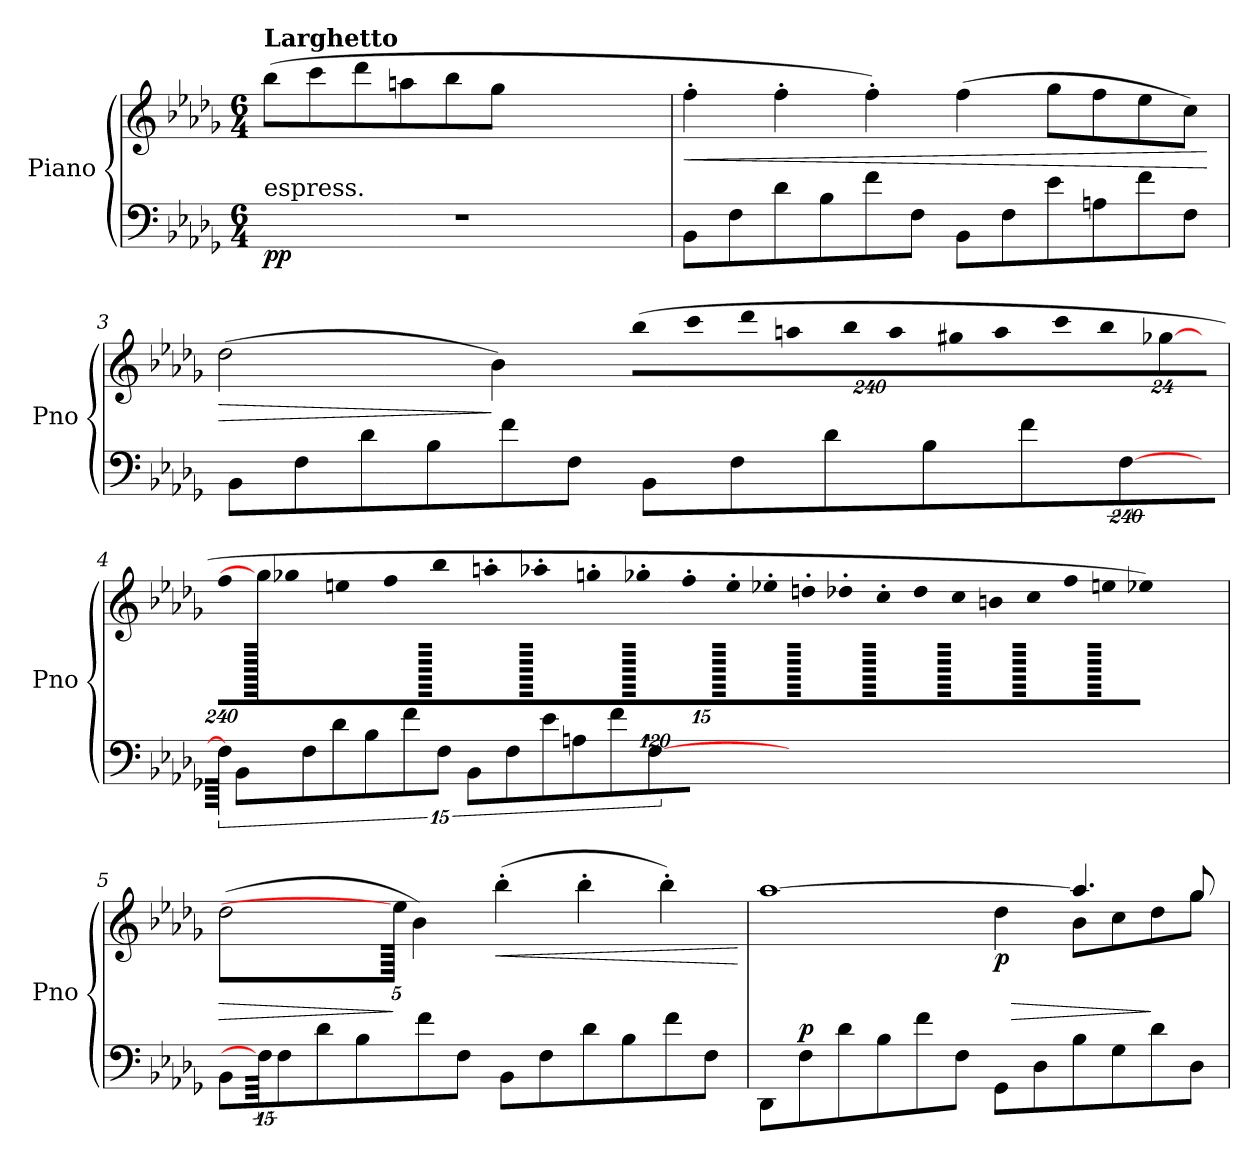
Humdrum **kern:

**kern	**kern	**dynam
*part1	*part1	*part1
*staff2	*staff1	*staff1/2
*I"Piano	*	*
*I'Pno	*	*
*clefF4	*clefG2	*
*k[b-e-a-d-g-]	*k[b-e-a-d-g-]	*
*D-:	*D-:	*
*M6/4	*M6/4	*
=1	=1	=1
!	!LO:TX:a:B:t=Larghetto	!
!LO:TX:a:t=espress.	!	!
!	!	!LO:DY:b=2
!	!	!LO:DY:n=1:b
1.r	(>8bb-\L	p p
.	8ccc\	.
.	8ddd-\	.
.	8aan\	.
.	8bb-\	.
.	8gg-\J	.
.	2.ryy	.
=2	=2	=2
!	!	!LO:HP:b
8BB-\L	4ff'\	<
8F\	.	.
8d-\	4ff'\	.
8B-\	.	.
8f\	4ff'\)	.
8F\J	.	.
8BB-\L	(>4ff\	.
8F\	.	.
8e-\	8gg-\L	.
8An\	8ff\	.
8f\	8ee-\	.
8F\J	8cc\J)	.
.	.	[
=3	=3	=3
!	!	!LO:HP:b
1920ryy	(>2dd-\	>
!LO:N:vis=256	!	!
192ryy	.	.
8BB-\L	.	.
8F\	.	.
8d-\	.	.
8B-\	.	.
.	4b-\)	]
8f\	.	.
8F\J	.	.
*	*Xbrackettup	*
!	!LO:N:vis=8	!
.	(>1920%131bb-\L	.
8BB-\L	.	.
!	!LO:N:vis=8	!
.	1920%131ccc\	.
8F\	.	.
!	!LO:N:vis=8	!
.	1920%131ddd-\	.
!	!LO:N:vis=8	!
.	1920%131aan\	.
8d-\	.	.
!	!LO:N:vis=8	!
.	1920%131bb-\	.
!	!LO:N:vis=8	!
.	1920%131aa\	.
8B-\	.	.
!	!LO:N:vis=8	!
.	1920%131gg#X\	.
!	!LO:N:vis=8	!
.	1920%131aa\	.
8f\	.	.
!	!LO:N:vis=8	!
.	1920%131ccc\	.
!	!LO:N:vis=8	!
.	1920%131bb-\	.
[1920%229F\J	.	.
.	[192%13gg-X\J	.
1920%11ryy	1920ryy	.
.	64ryy	.
!LO:N:vis=128	!	!
96ryy	.	.
!!LO:LB:g=z
=4	=4	=4
!	!LO:N:vis=8	!
1920%11F\J]	1920%131ff\L	.
!LO:N:vis=128	!	!
96ryy	.	.
8BB-\L	.	.
.	1920gg-\]	.
!	!LO:N:vis=8	!
.	1920%131gg-X\	.
!	!LO:N:vis=8	!
.	1920%131een\	.
8F\	.	.
!	!LO:N:vis=8	!
.	1920%131ff\	.
8d-\	.	.
.	1920ryy	.
!	!LO:N:vis=8	!
.	1920%131bb-\	.
!	!LO:N:vis=8	!
.	1920%131aan'\	.
8B-\	.	.
.	1920ryy	.
!	!LO:N:vis=8	!
.	1920%131aa-X'\	.
!	!LO:N:vis=8	!
.	1920%131ggn'\	.
8f\	.	.
.	1920ryy	.
!	!LO:N:vis=8	!
.	1920%131gg-X'\	.
!	!LO:N:vis=8	!
.	1920%131ff'\	.
8F\J	.	.
.	1920ryy	.
!	!LO:N:vis=8	!
.	1920%131ee'\	.
!	!LO:N:vis=8	!
.	1920%131ee-X'\	.
8BB-\L	.	.
.	1920ryy	.
!	!LO:N:vis=8	!
.	1920%131ddn'\	.
!	!LO:N:vis=8	!
.	1920%131dd-X'\	.
8F\	.	.
.	1920ryy	.
!	!LO:N:vis=8	!
.	1920%131cc'\	.
8e-\	.	.
!	!LO:N:vis=8	!
.	1920%131dd-\	.
.	1920ryy	.
!	!LO:N:vis=8	!
.	1920%131cc\	.
8An\	.	.
!	!LO:N:vis=8	!
.	1920%131bn\	.
.	1920ryy	.
!	!LO:N:vis=8	!
.	1920%131cc\	.
8f\	.	.
!	!LO:N:vis=8	!
.	1920%131ff\	.
.	1920ryy	.
!	!LO:N:vis=8	!
.	1920%131een\	.
[960%109F\J	.	.
.	[1920%119ee-X\J)	.
.	160ryy	.
1920%13ryy	.	.
!	!LO:N:vis=128	!
.	96ryy	.
!LO:N:vis=256	!	!
192ryy	.	.
=5	=5	=5
!	!	!LO:HP:b
8BB-\L	(>2dd-\	>
960%11F\J]	.	.
8F\	.	.
8d-\	.	.
8B-\	.	.
.	160ee-\J]	]
.	4b-\)	.
8f\	.	.
8F\J	.	.
!	!	!LO:HP:b
.	(>4bb-'\	<
8BB-\L	.	.
8F\	.	.
.	4bb-'\	.
8d-\	.	.
8B-\	.	.
.	4bb-'\)	.
8f\	.	.
8F\J	.	.
.	192ryy	[
!!LO:LB:g=z
=6	=6	=6
*	*^	*
!	!	!	!LO:DY:b
!	!	!	!LO:DY:n=1:a
8DD-\L	[1aa-	2.ryy	fz mf
!	!	!	!LO:DY:n=2:a=2
8F\	.	.	p
8d-\	.	.	.
8B-\	.	.	.
8f\	.	.	.
8F\J	.	.	.
!	!	!	!LO:HP:b
!	!	!	!LO:DY:n=3:b
8GG-\L	.	4dd-\	> p
8D-\	.	.	.
8B-\	4.aa-/]	8b-\L	.
8G-\	.	8cc\	.
8d-\	.	8dd-\	]
8D-\J	8gg-/	8gg-\J	.
*	*v	*v	*
=	=	=
*-	*-	*-
